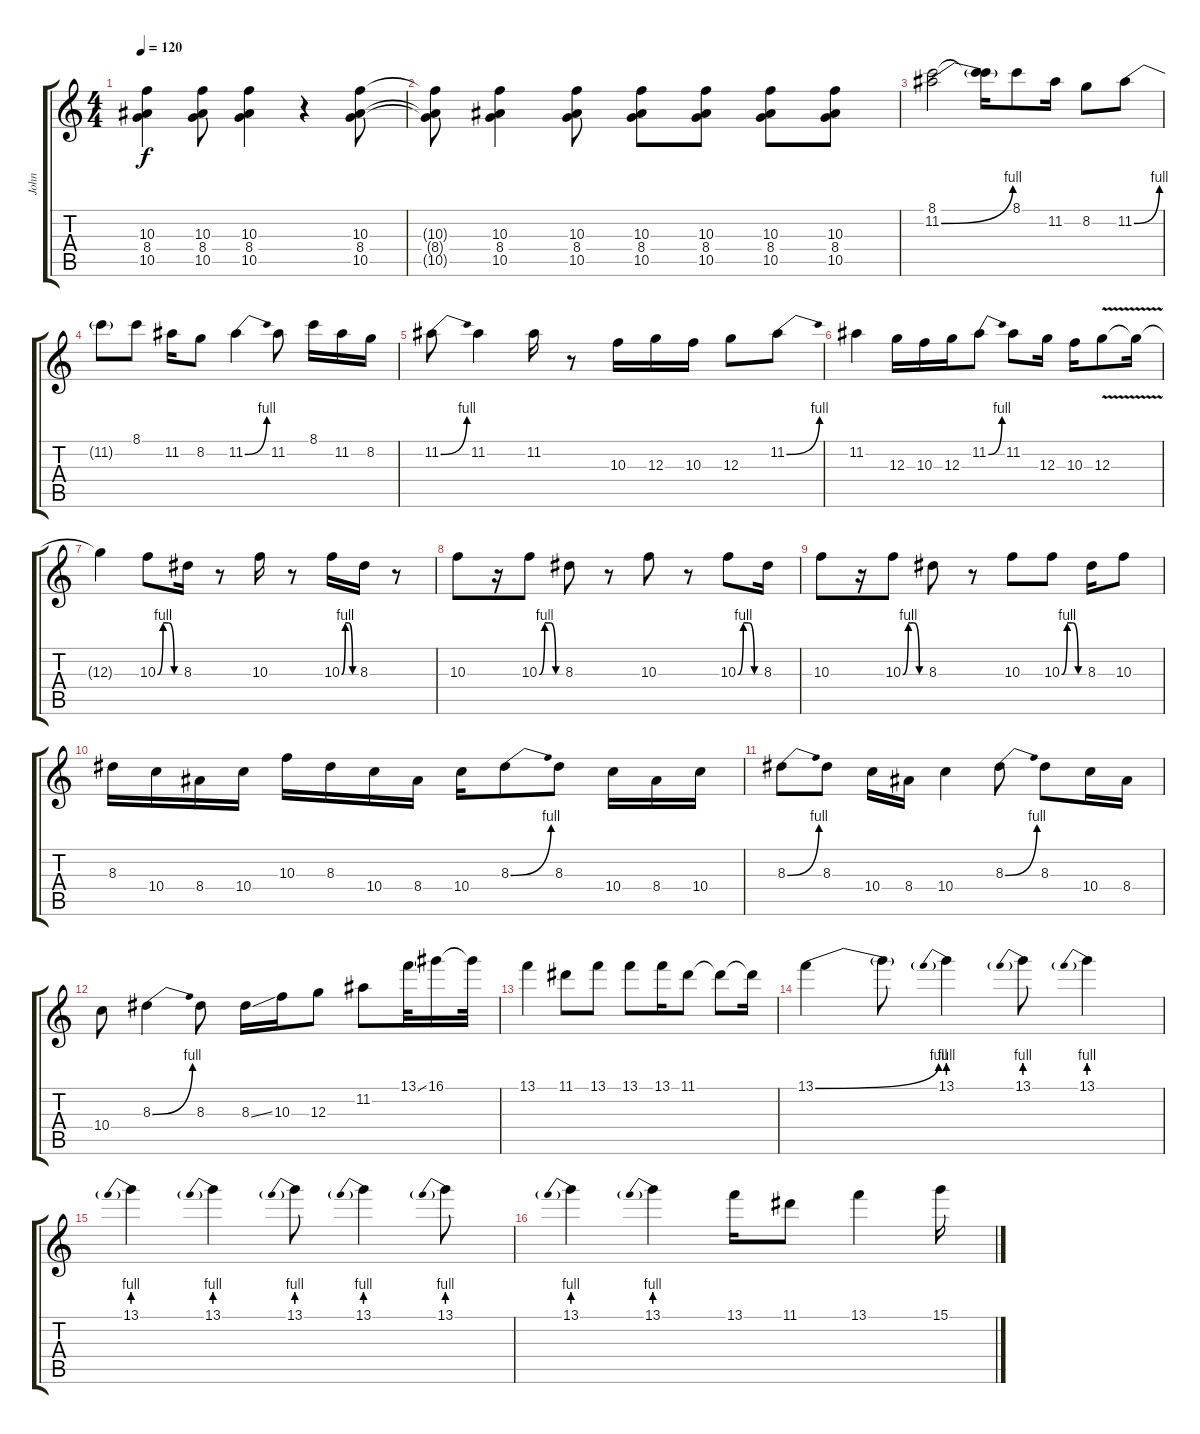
\track ("John" "John") {instrument electricguitarclean}
\staff {score tabs}
\tuning (E4 B3 G3 D3 A2 E2) {hide}
\ts (4 4)
\tempo 120
\clef g2
\ks c
(10.3 8.4 10.5).4{dy f} (10.3 8.4 10.5).8 (10.3 8.4 10.5).4 r.4 (10.3 8.4 10.5).8 |
(10.3{t} 8.4{t} 10.5{t}).8 (10.3 8.4 10.5).4 (10.3 8.4 10.5).8 (10.3 8.4 10.5).8 (10.3 8.4 10.5).8 (10.3 8.4 10.5).8 (10.3 8.4 10.5).8 |
(8.1 11.2{be (bend 0 0 60 4)}).2 (8.1{t} 11.2{t}).16 8.1.8 11.2.16 8.2.8 11.2{be (bend 0 0 60 4)}.8 |
11.2{t}.8 8.1.8 11.2.16 8.2.8 11.2{be (bend 0 0 60 4)}.4 11.2.8 8.1.16 11.2.16 8.2.16 |
11.2{be (bend 0 0 60 4)}.8 11.2.4 11.2.16 r.8 10.3.16 12.3.16 10.3.16 12.3.8 11.2{be (bend 0 0 60 4)}.8 |
11.2.4 12.3.16 10.3.16 12.3.16 11.2{be (bend 0 0 60 4)}.8 11.2.8 12.3.16 10.3.16 12.3{v}.8 12.3{t}.16 |
12.3{t}.4 10.3{be (custom 0 0 15 4 30 4 45 0 60 0)}.8 8.3.16 r.8 10.3.16 r.8 10.3{be (custom 0 0 15 4 30 4 45 0 60 0)}.16 8.3.16 r.8 |
10.3.8 r.16 10.3{be (custom 0 0 15 4 30 4 45 0 60 0)}.8 8.3.8 r.8 10.3.8 r.8 10.3{be (custom 0 0 15 4 30 4 45 0 60 0)}.8 8.3.16 |
10.3.8 r.16 10.3{be (custom 0 0 15 4 30 4 45 0 60 0)}.8 8.3.8 r.8 10.3.8 10.3{be (custom 0 0 15 4 30 4 45 0 60 0)}.8 8.3.16 10.3.8 |
8.3.16 10.4.16 8.4.16 10.4.16 10.3.16 8.3.16 10.4.16 8.4.16 10.4.16 8.3{be (bend 0 0 60 4)}.8 8.3.8 10.4.16 8.4.16 10.4.16 |
8.3{be (bend 0 0 60 4)}.8 8.3.8 10.4.16 8.4.16 10.4.4 8.3{be (bend 0 0 60 4)}.8 8.3.8 10.4.16 8.4.16 |
10.4.8 8.3{be (bend 0 0 60 4)}.4 8.3.8 8.3{ss}.16 10.3.16 12.3.8 11.2.8 13.1{ss}.32 16.1.16 16.1{t}.32 |
13.1.4 11.1.8 13.1.8 13.1.8 13.1.16 11.1.8 11.1{t}.8 11.1{t}.16 |
13.1{be (bend 0 0 60 4)}.4 13.1{t}.8 13.1{be (prebend 0 4 60 4)}.4 13.1{be (prebend 0 4 60 4)}.8 13.1{be (prebend 0 4 60 4)}.4 |
13.1{be (prebend 0 4 60 4)}.4 13.1{be (prebend 0 4 60 4)}.4 13.1{be (prebend 0 4 60 4)}.8 13.1{be (prebend 0 4 60 4)}.4 13.1{be (prebend 0 4 60 4)}.8 |
13.1{be (prebend 0 4 60 4)}.4 13.1{be (prebend 0 4 60 4)}.4 13.1.16 11.1.8 13.1.4 15.1.16
